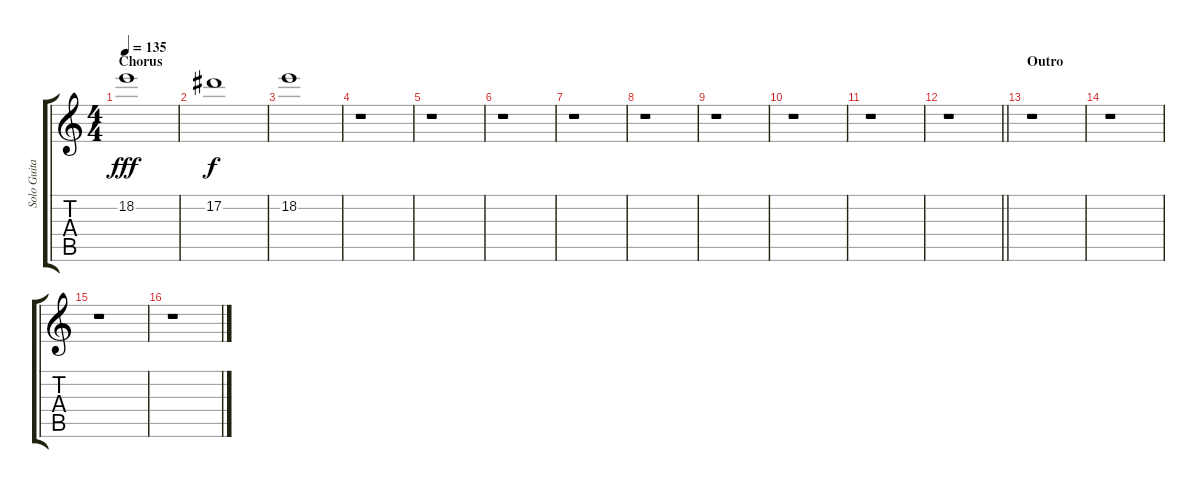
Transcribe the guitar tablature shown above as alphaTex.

\track ("Solo Guitar" "Solo Guita") {instrument overdrivenguitar}
\staff {score tabs}
\tuning (Eb4 Bb3 Gb3 Db3 Ab2 Eb2) {hide}
\ts (4 4)
\section ("" "Chorus")
\tempo 135
\clef g2
\ks c
18.2.1{dy fff} |
17.2.1{dy f volume 0} |
18.2.1 |
r.1 |
r.1 |
r.1 |
r.1 |
r.1 |
r.1 |
r.1 |
r.1 |
\barLineRight lightlight
r.1 |
\section ("" "Outro")
r.1 |
r.1 |
r.1 |
r.1
